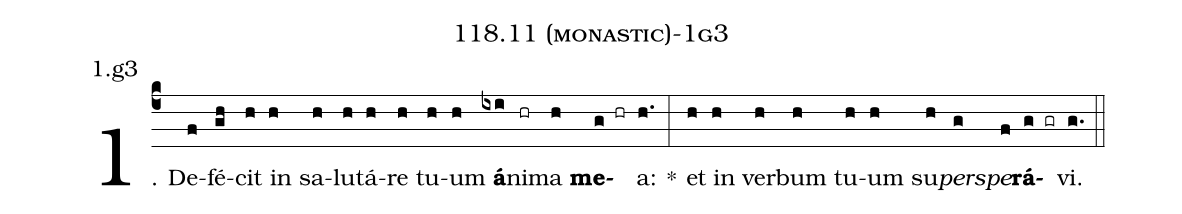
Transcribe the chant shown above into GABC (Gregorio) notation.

name: 118.11 (monastic)-1g3;
annotation: 1.g3;
%%
(c4)1. De(f)fé(gh)cit(h) in(h) sa(h)lu(h)tá(h)re(h) tu(h)um(h) <b>á</b>(ixi)ni(hr)ma(h) <b>me</b>(g hr)a:(h.) *(:) et(h) in(h) ver(h)bum(h) tu(h)um(h) su(h)<i>per</i>(g)<i>spe</i>(f)<b>rá</b>(g gr)vi.(g.) (::)
